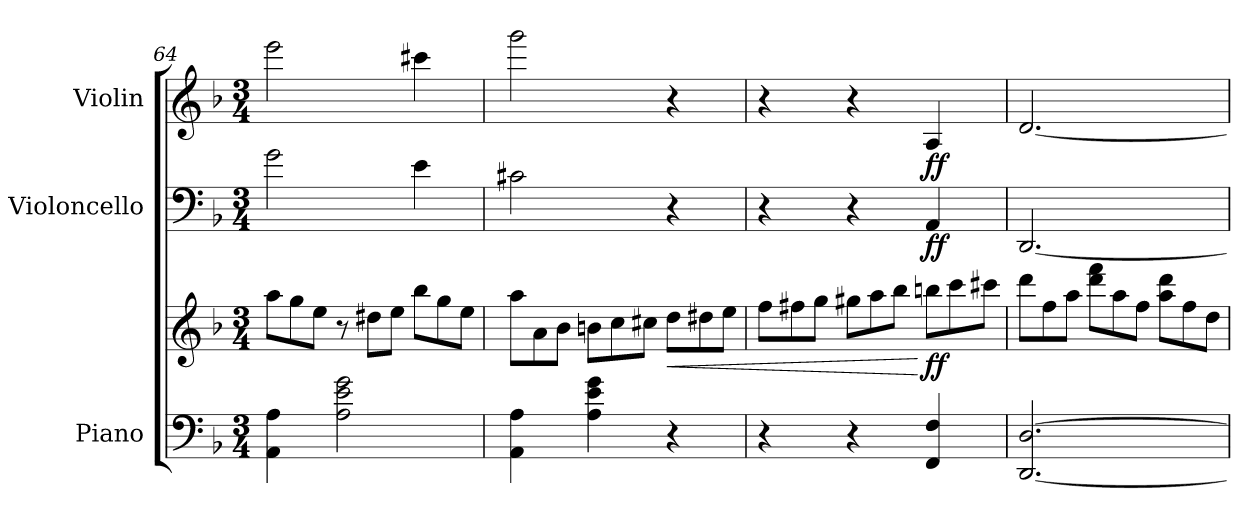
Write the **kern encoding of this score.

**kern	**kern	**dynam	**kern	**dynam	**kern	**dynam
*part3	*part3	*part3	*part2	*part2	*part1	*part1
*staff4	*staff3	*staff3/4	*staff2	*staff2	*staff1	*staff1
*I"Piano	*	*	*I"Violoncello	*	*I"Violin	*
*I'Pno	*	*	*I'Vc	*	*I'Vln	*
*clefF4	*clefG2	*	*clefF4	*	*clefG2	*
*k[b-]	*k[b-]	*	*k[b-]	*	*k[b-]	*
*M3/4	*M3/4	*	*M3/4	*	*M3/4	*
*	*Xtuplet	*	*	*	*	*
=64	=64	=64	=64	=64	=64	=64
4AA\ 4A\	12aa\L	.	2g\	.	2eee\	.
.	12gg\	.	.	.	.	.
.	12ee\J	.	.	.	.	.
2A\ 2e\ 2g\	12r	.	.	.	.	.
.	12dd#X\L	.	.	.	.	.
.	12ee\J	.	.	.	.	.
.	12bb-\L	.	4e\	.	4ccc#X\	.
.	12gg\	.	.	.	.	.
.	12ee\J	.	.	.	.	.
!!LO:PB:g=z
=65	=65	=65	=65	=65	=65	=65
4AA\ 4A\	12aa\L	.	2c#X\	.	2ggg\	.
.	12a\	.	.	.	.	.
.	12b-\J	.	.	.	.	.
4A\ 4e\ 4g\	12bn\L	.	.	.	.	.
.	12cc\	.	.	.	.	.
.	12cc#X\J	.	.	.	.	.
!	!	!LO:HP:b	!	!	!	!
4r	12dd\L	<	4r	.	4r	.
.	12dd#X\	.	.	.	.	.
.	12ee\J	.	.	.	.	.
=66	=66	=66	=66	=66	=66	=66
4r	12ff\L	.	4r	.	4r	.
.	12ff#X\	.	.	.	.	.
.	12gg\J	.	.	.	.	.
4r	12gg#X\L	.	4r	.	4r	.
.	12aa\	.	.	.	.	.
.	12bb-\J	.	.	.	.	.
!	!	!LO:DY:n=1:b	!	!LO:DY:b	!	!LO:DY:b
4FF/ 4F/	12bbn\L	[ ff	4AA/	ff	4A/	ff
.	12ccc\	.	.	.	.	.
.	12ccc#X\J	.	.	.	.	.
=67	=67	=67	=67	=67	=67	=67
[2.DD/ [2.D/	12ddd\L	.	[2.DD/	.	[2.d/	.
.	12ff\	.	.	.	.	.
.	12aa\J	.	.	.	.	.
.	12ddd\ 12fff\L	.	.	.	.	.
.	12aa\	.	.	.	.	.
.	12ff\J	.	.	.	.	.
.	12aa\ 12ddd\L	.	.	.	.	.
.	12ff\	.	.	.	.	.
.	12dd\J	.	.	.	.	.
=	=	=	=	=	=	=
*-	*-	*-	*-	*-	*-	*-
